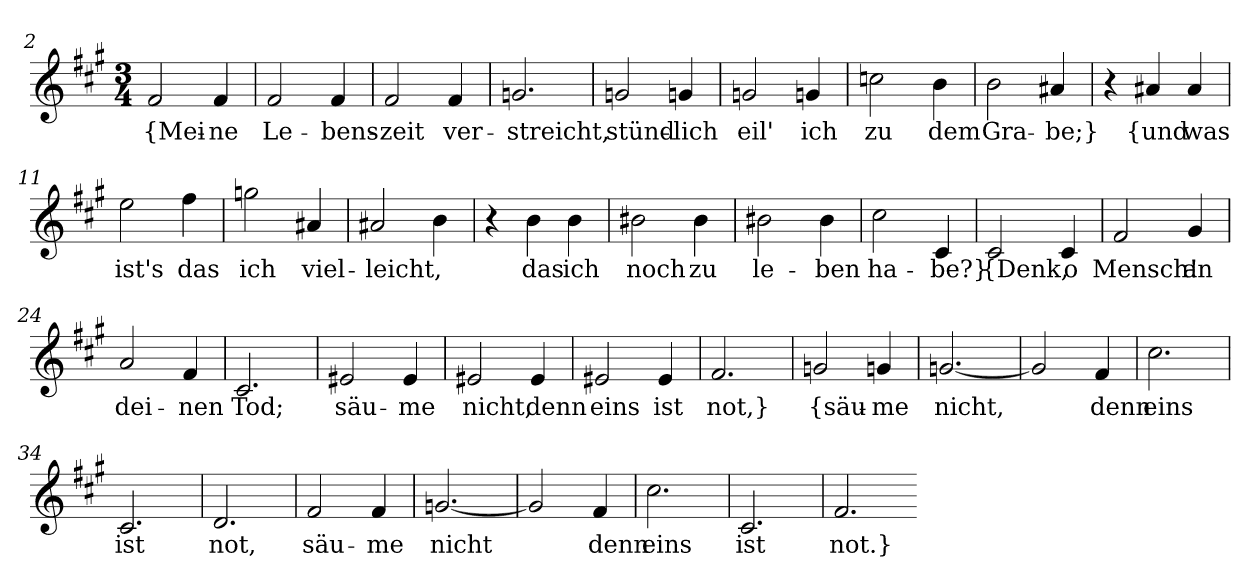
**kern	**text
*part1	*part1
*staff1	*staff1
*clefG2	*
*k[f#c#g#]	*
*M3/4	*
=2	=2
2f#	{Mei-
4f#	-ne
=3	=3
2f#	Le-
4f#	-bens-
=4	=4
2f#	-zeit
4f#	ver-
=5	=5
2.gn	-streicht,
=6	=6
2gn	stünd-
4gn	-lich
=7	=7
2gn	eil'
4gn	ich
=8	=8
2ccn	zu
4b	dem
=9	=9
2b	Gra-
4a#X	-be;}
=10	=10
4r	.
4a#X	{und
4a#	was
=11	=11
2ee	ist's
4ff#	das
=12	=12
2ggn	ich
4a#X	viel-
=13	=13
2a#X	-leicht,
4b	.
=14	=14
4r	.
4b	das
4b	ich
=15	=15
2b#X	noch
4b#	zu
=16	=16
2b#X	le-
4b#	-ben
=17	=17
2cc#	ha-
4c#	-be?}
=22	=22
2c#	{Denk,
4c#	o
=23	=23
2f#	Mensch!
4g#	an
=24	=24
2a	dei-
4f#	-nen
=25	=25
2.c#	Tod;
=26	=26
2e#X	säu-
4e#	-me
=27	=27
2e#X	nicht,
4e#	denn
=28	=28
2e#X	eins
4e#	ist
=29	=29
2.f#	not,}
=30	=30
2gn	{säu-
4gn	-me
=31	=31
[2.gn	nicht,
=32	=32
2gn]	.
4f#	denn
=33	=33
2.cc#	eins
=34	=34
2.c#	ist
=35	=35
2.d	not,
=36	=36
2f#	säu-
4f#	-me
=37	=37
[2.gn	nicht
=38	=38
2gn]	.
4f#	denn
=39	=39
2.cc#	eins
=40	=40
2.c#	ist
=41	=41
2.f#	not.}
=-	=-
*-	*-
